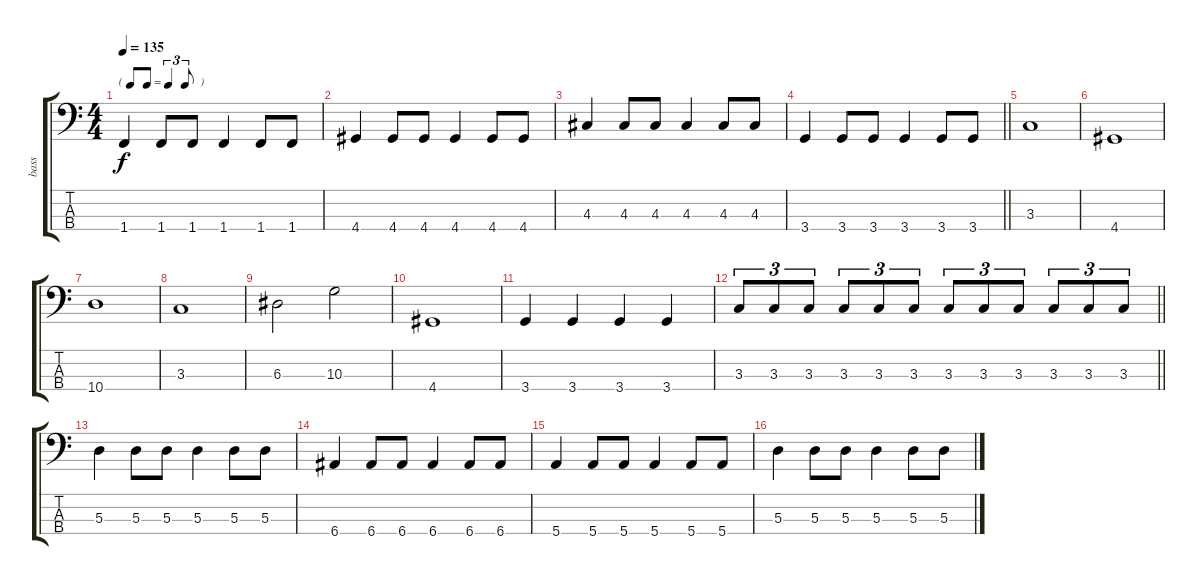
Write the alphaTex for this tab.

\track ("bass" "bass") {instrument electricbassfinger}
\staff {score tabs}
\tuning (G2 D2 A1 E1) {hide}
\ts (4 4)
\tf triplet8th
\tempo 135
\clef f4
\ks c
1.4.4{dy f} 1.4.8 1.4.8 1.4.4 1.4.8 1.4.8 |
4.4.4 4.4.8 4.4.8 4.4.4 4.4.8 4.4.8 |
4.3.4 4.3.8 4.3.8 4.3.4 4.3.8 4.3.8 |
\barLineRight lightlight
3.4.4 3.4.8 3.4.8 3.4.4 3.4.8 3.4.8 |
3.3.1 |
4.4.1 |
10.4.1 |
3.3.1 |
6.3.2 10.3.2 |
4.4.1 |
3.4.4 3.4.4 3.4.4 3.4.4 |
\barLineRight lightlight
3.3.8{tu (3 2)} 3.3.8{tu (3 2)} 3.3.8{tu (3 2)} 3.3.8{tu (3 2)} 3.3.8{tu (3 2)} 3.3.8{tu (3 2)} 3.3.8{tu (3 2)} 3.3.8{tu (3 2)} 3.3.8{tu (3 2)} 3.3.8{tu (3 2)} 3.3.8{tu (3 2)} 3.3.8{tu (3 2)} |
5.3.4 5.3.8 5.3.8 5.3.4 5.3.8 5.3.8 |
6.4.4 6.4.8 6.4.8 6.4.4 6.4.8 6.4.8 |
5.4.4 5.4.8 5.4.8 5.4.4 5.4.8 5.4.8 |
5.3.4 5.3.8 5.3.8 5.3.4 5.3.8 5.3.8
